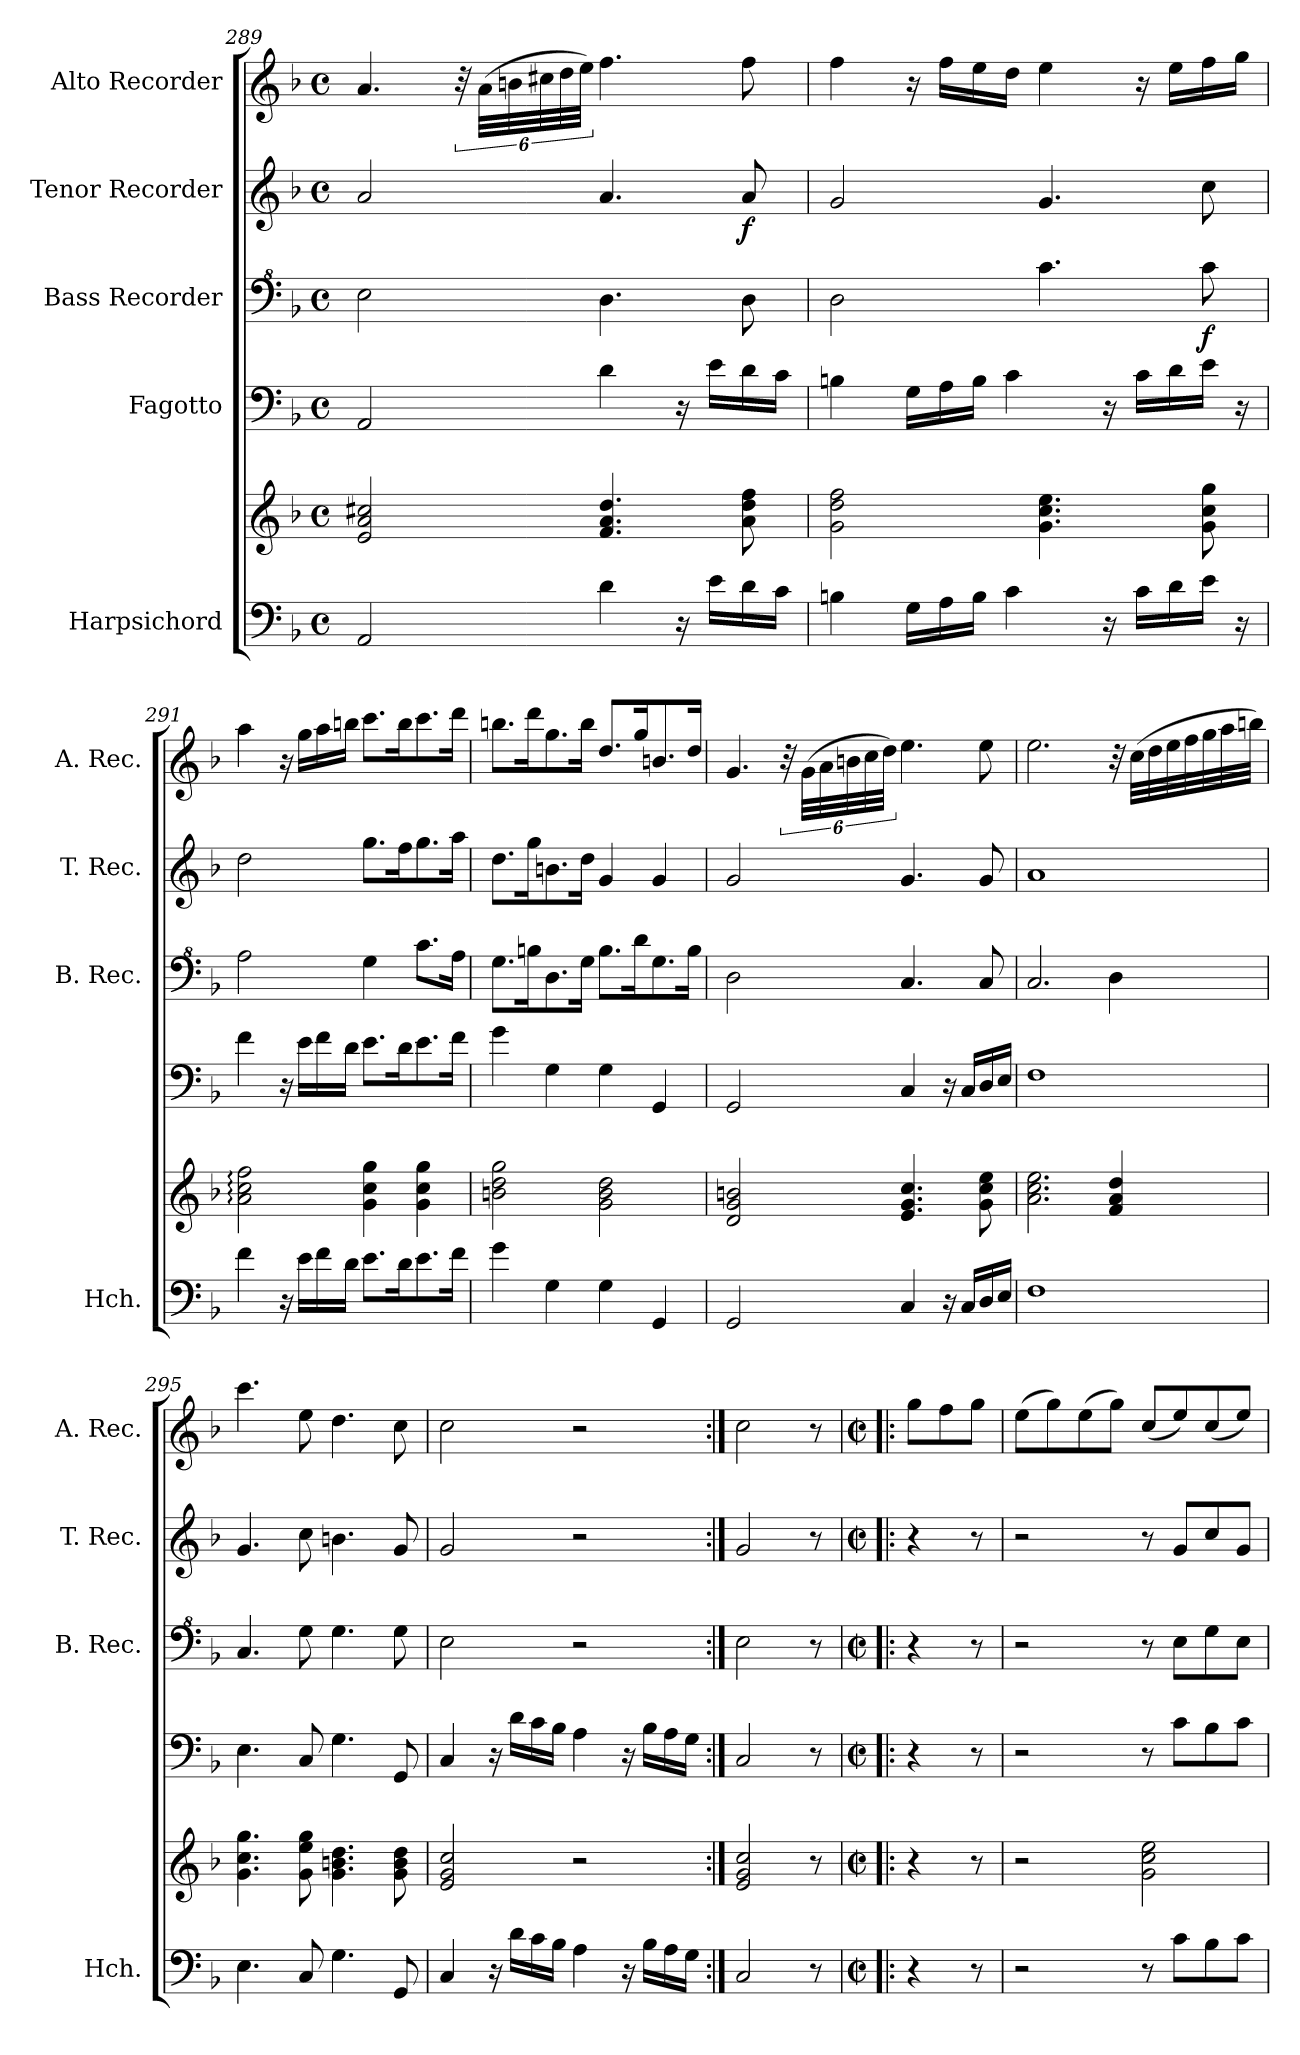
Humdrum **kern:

**kern	**kern	**kern	**kern	**dynam	**kern	**dynam	**kern
*part5	*part5	*part4	*part3	*part3	*part2	*part2	*part1
*staff6	*staff5	*staff4	*staff3	*staff3	*staff2	*staff2	*staff1
*I"Harpsichord	*	*I"Fagotto	*I"Bass Recorder	*	*I"Tenor Recorder	*	*I"Alto Recorder
*I'Hch.	*	*	*I'B. Rec.	*	*I'T. Rec.	*	*I'A. Rec.
*clefF4	*clefG2	*clefF4	*clefF^4	*	*clefG2	*	*clefG2
*k[b-]	*k[b-]	*k[b-]	*k[b-]	*	*k[b-]	*	*k[b-]
*M4/4	*M4/4	*M4/4	*M4/4	*	*M4/4	*	*M4/4
*met(c)	*met(c)	*met(c)	*met(c)	*	*met(c)	*	*met(c)
=289	=289	=289	=289	=289	=289	=289	=289
2AA/	2e/ 2a/ 2cc#X/	2AA/	2e\	.	2a/	.	4.a/
.	.	.	.	.	.	.	48r
.	.	.	.	.	.	.	(48a\LLL
.	.	.	.	.	.	.	48bn\
.	.	.	.	.	.	.	48cc#X\
.	.	.	.	.	.	.	48dd\
.	.	.	.	.	.	.	48ee\JJJ)
4d\	4.f/ 4.a/ 4.dd/	4d\	4.d\	.	4.a/	.	4.ff\
16r	.	16r	.	.	.	.	.
16e\LL	.	16e\LL	.	.	.	.	.
!	!	!	!	!	!	!LO:DY:b	!
16d\	8a\ 8dd\ 8ff\	16d\	8d\	.	8a/	f	8ff\
16c\JJ	.	16c\JJ	.	.	.	.	.
=290	=290	=290	=290	=290	=290	=290	=290
4Bn\	2g\ 2dd\ 2ff\	4Bn\	2d\	.	2g/	.	4ff\
16G\LL	.	16G\LL	.	.	.	.	16r
16A\	.	16A\	.	.	.	.	16ff\LL
16B\JJ	.	16B\JJ	.	.	.	.	16ee\
4c\	.	4c\	.	.	.	.	16dd\JJ
.	4.g\ 4.cc\ 4.ee\	.	4.cc\	.	4.g/	.	4ee\
16r	.	16r	.	.	.	.	.
16c\LL	.	16c\LL	.	.	.	.	16r
16d\	.	16d\	.	.	.	.	16ee\LL
!	!	!	!	!LO:DY:b	!	!	!
16e\JJ	8g\ 8cc\ 8gg\	16e\JJ	8cc\	f	8cc\	.	16ff\
16r	.	16r	.	.	.	.	16gg\JJ
=291	=291	=291	=291	=291	=291	=291	=291
4f\	2a\: 2cc\: 2ff\:	4f\	2a\	.	2dd\	.	4aa\
16r	.	16r	.	.	.	.	16r
16e\LL	.	16e\LL	.	.	.	.	16gg\LL
16f\	.	16f\	.	.	.	.	16aa\
16d\JJ	.	16d\JJ	.	.	.	.	16bbn\JJ
8.e\L	4g\ 4cc\ 4gg\	8.e\L	4g\	.	8.gg\L	.	8.ccc\L
16d\K	.	16d\K	.	.	16ff\K	.	16bb\K
8.e\	4g\ 4cc\ 4gg\	8.e\	8.cc\L	.	8.gg\	.	8.ccc\
16f\Jk	.	16f\Jk	16a\Jk	.	16aa\Jk	.	16ddd\Jk
=292	=292	=292	=292	=292	=292	=292	=292
4g\	2bn\ 2dd\ 2gg\	4g\	8.g\L	.	8.dd\L	.	8.bbn\L
.	.	.	16bn\K	.	16gg\K	.	16ddd\K
4G\	.	4G\	8.d\	.	8.bn\	.	8.gg\
.	.	.	16g\Jk	.	16dd\Jk	.	16bb\Jk
4G\	2g\ 2b\ 2dd\	4G\	8.b\L	.	4g/	.	8.dd/L
.	.	.	16dd\K	.	.	.	16gg/K
4GG/	.	4GG/	8.g\	.	4g/	.	8.bn/
.	.	.	16b\Jk	.	.	.	16dd/Jk
=293	=293	=293	=293	=293	=293	=293	=293
2GG/	2d/ 2g/ 2bn/	2GG/	2d\	.	2g/	.	4.g/
.	.	.	.	.	.	.	48r
.	.	.	.	.	.	.	(48g\LLL
.	.	.	.	.	.	.	48a\
.	.	.	.	.	.	.	48bn\
.	.	.	.	.	.	.	48cc\
.	.	.	.	.	.	.	48dd\JJJ)
4C/	4.e/ 4.g/ 4.cc/	4C/	4.c/	.	4.g/	.	4.ee\
16r	.	16r	.	.	.	.	.
16C/LL	.	16C/LL	.	.	.	.	.
16D/	8g\ 8cc\ 8ee\	16D/	8c/	.	8g/	.	8ee\
16E/JJ	.	16E/JJ	.	.	.	.	.
=294	=294	=294	=294	=294	=294	=294	=294
1F	2.a\ 2.cc\ 2.ee\	1F	2.c/	.	1a	.	2.ee\
.	4f/ 4a/ 4dd/	.	4d\	.	.	.	32r
.	.	.	.	.	.	.	(>32cc\LLL
.	.	.	.	.	.	.	32dd\
.	.	.	.	.	.	.	32ee\
.	.	.	.	.	.	.	32ff\
.	.	.	.	.	.	.	32gg\
.	.	.	.	.	.	.	32aa\
.	.	.	.	.	.	.	32bbn\JJJ)
!!LO:PB:g=z
=295	=295	=295	=295	=295	=295	=295	=295
4.E\	4.g\ 4.cc\ 4.gg\	4.E\	4.c/	.	4.g/	.	4.ccc\
8C/	8g\ 8ee\ 8gg\	8C/	8g\	.	8cc\	.	8ee\
4.G\	4.g\ 4.bn\ 4.dd\	4.G\	4.g\	.	4.bn\	.	4.dd\
8GG/	8g\ 8b\ 8dd\	8GG/	8g\	.	8g/	.	8cc\
=296	=296	=296	=296	=296	=296	=296	=296
4C/	2e/ 2g/ 2cc/	4C/	2e\	.	2g/	.	2cc\
16r	.	16r	.	.	.	.	.
16d\LL	.	16d\LL	.	.	.	.	.
16c\	.	16c\	.	.	.	.	.
16B-\JJ	.	16B-\JJ	.	.	.	.	.
4A\	2r	4A\	2r	.	2r	.	2r
16r	.	16r	.	.	.	.	.
16B-\LL	.	16B-\LL	.	.	.	.	.
16A\	.	16A\	.	.	.	.	.
16G\JJ	.	16G\JJ	.	.	.	.	.
=297:|!	=297:|!	=297:|!	=297:|!	=297:|!	=297:|!	=297:|!	=297:|!
2C/	2e/ 2g/ 2cc/	2C/	2e\	.	2g/	.	2cc\
8r	8r	8r	8r	.	8r	.	8r
=298!|:	=298!|:	=298!|:	=298!|:	=298!|:	=298!|:	=298!|:	=298!|:
*M2/2	*M2/2	*M2/2	*M2/2	*	*M2/2	*	*M2/2
*met(c|)	*met(c|)	*met(c|)	*met(c|)	*	*met(c|)	*	*met(c|)
4r	4r	4r	4r	.	4r	.	8gg\L
.	.	.	.	.	.	.	8ff\
8r	8r	8r	8r	.	8r	.	8gg\J
=299	=299	=299	=299	=299	=299	=299	=299
2r	2r	2r	2r	.	2r	.	(>8ee\L
.	.	.	.	.	.	.	8gg\)
.	.	.	.	.	.	.	(>8ee\
.	.	.	.	.	.	.	8gg\J)
8r	2g\ 2cc\ 2ee\	8r	8r	.	8r	.	(8cc/L
8c\L	.	8c\L	8e\L	.	8g/L	.	8ee/)
8B-\	.	8B-\	8g\	.	8cc/	.	(8cc/
8c\J	.	8c\J	8e\J	.	8g/J	.	8ee/J)
=	=	=	=	=	=	=	=
*-	*-	*-	*-	*-	*-	*-	*-
